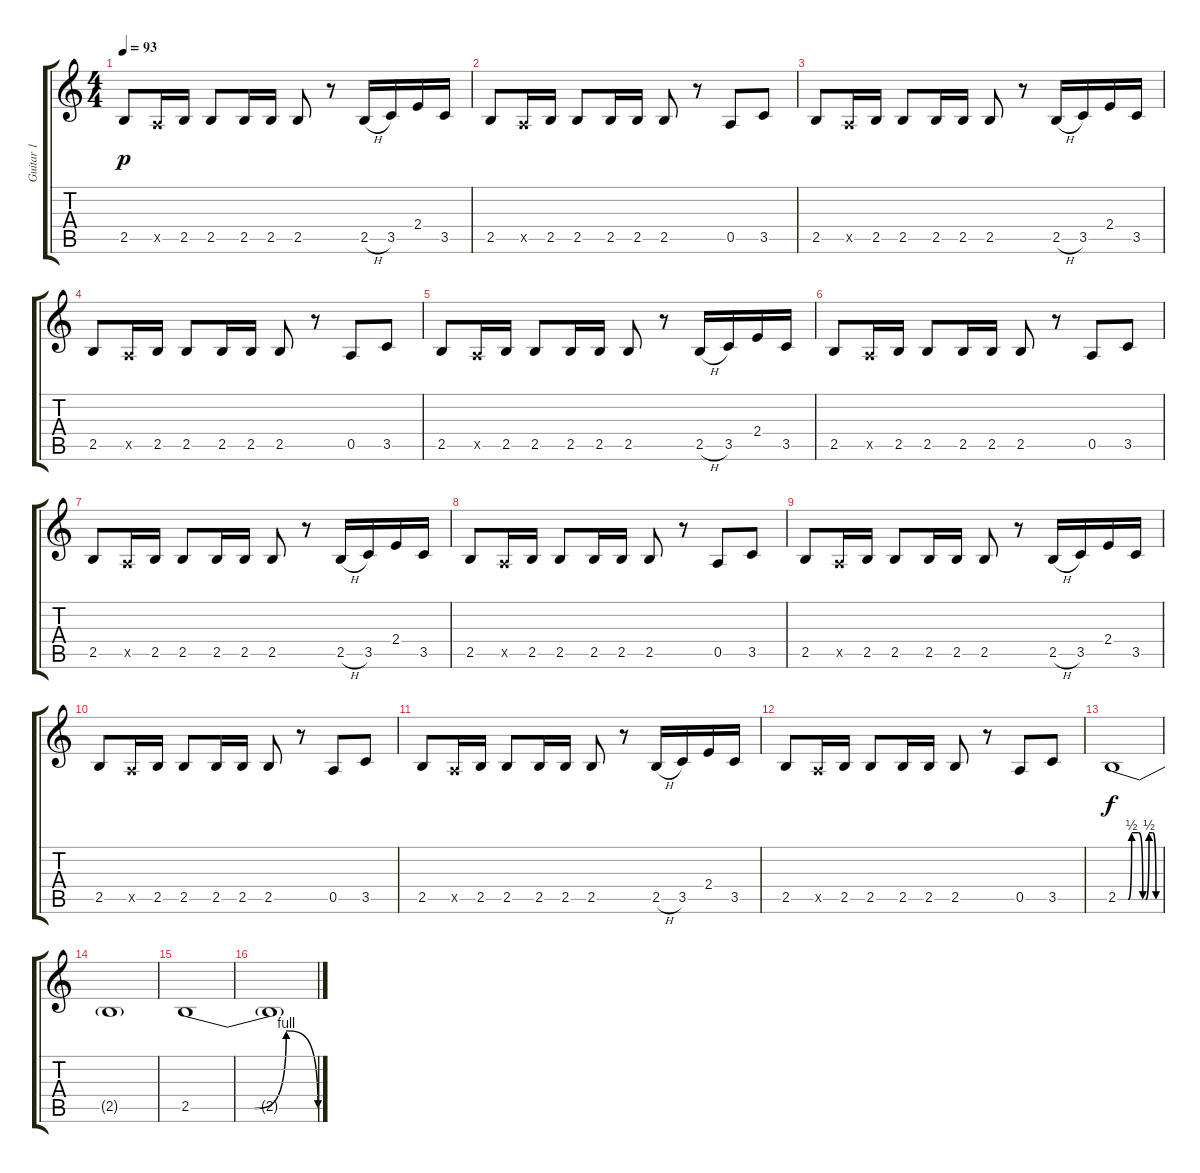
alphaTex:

\track ("Guitar 1" "Guitar 1") {instrument distortionguitar}
\staff {score tabs}
\tuning (E4 B3 G3 D3 A2 D2) {hide}
\ts (4 4)
\tempo 93
\clef g2
\ks c
2.5.8{dy p} 0.5{x}.16 2.5.16 2.5.8 2.5.16 2.5.16 2.5.8 r.8 2.5{h}.16 3.5.16 2.4.16 3.5.16 |
2.5.8 0.5{x}.16 2.5.16 2.5.8 2.5.16 2.5.16 2.5.8 r.8 0.5.8 3.5.8 |
2.5.8 0.5{x}.16 2.5.16 2.5.8 2.5.16 2.5.16 2.5.8 r.8 2.5{h}.16 3.5.16 2.4.16 3.5.16 |
2.5.8 0.5{x}.16 2.5.16 2.5.8 2.5.16 2.5.16 2.5.8 r.8 0.5.8 3.5.8 |
2.5.8 0.5{x}.16 2.5.16 2.5.8 2.5.16 2.5.16 2.5.8 r.8 2.5{h}.16 3.5.16 2.4.16 3.5.16 |
2.5.8 0.5{x}.16 2.5.16 2.5.8 2.5.16 2.5.16 2.5.8 r.8 0.5.8 3.5.8 |
2.5.8 0.5{x}.16 2.5.16 2.5.8 2.5.16 2.5.16 2.5.8 r.8 2.5{h}.16 3.5.16 2.4.16 3.5.16 |
2.5.8 0.5{x}.16 2.5.16 2.5.8 2.5.16 2.5.16 2.5.8 r.8 0.5.8 3.5.8 |
2.5.8 0.5{x}.16 2.5.16 2.5.8 2.5.16 2.5.16 2.5.8 r.8 2.5{h}.16 3.5.16 2.4.16 3.5.16 |
2.5.8 0.5{x}.16 2.5.16 2.5.8 2.5.16 2.5.16 2.5.8 r.8 0.5.8 3.5.8 |
2.5.8 0.5{x}.16 2.5.16 2.5.8 2.5.16 2.5.16 2.5.8 r.8 2.5{h}.16 3.5.16 2.4.16 3.5.16 |
2.5.8 0.5{x}.16 2.5.16 2.5.8 2.5.16 2.5.16 2.5.8 r.8 0.5.8 3.5.8 |
2.5{be (custom 0 0 10 0 15 0 20 2 30 2 36 0 40 0 45 2 50 2 55 0 60 0)}.1{dy f} |
2.5{t}.1 |
2.5{be (custom 0 0 15 0 30 0 45 4 60 0)}.1 |
2.5{t}.1
